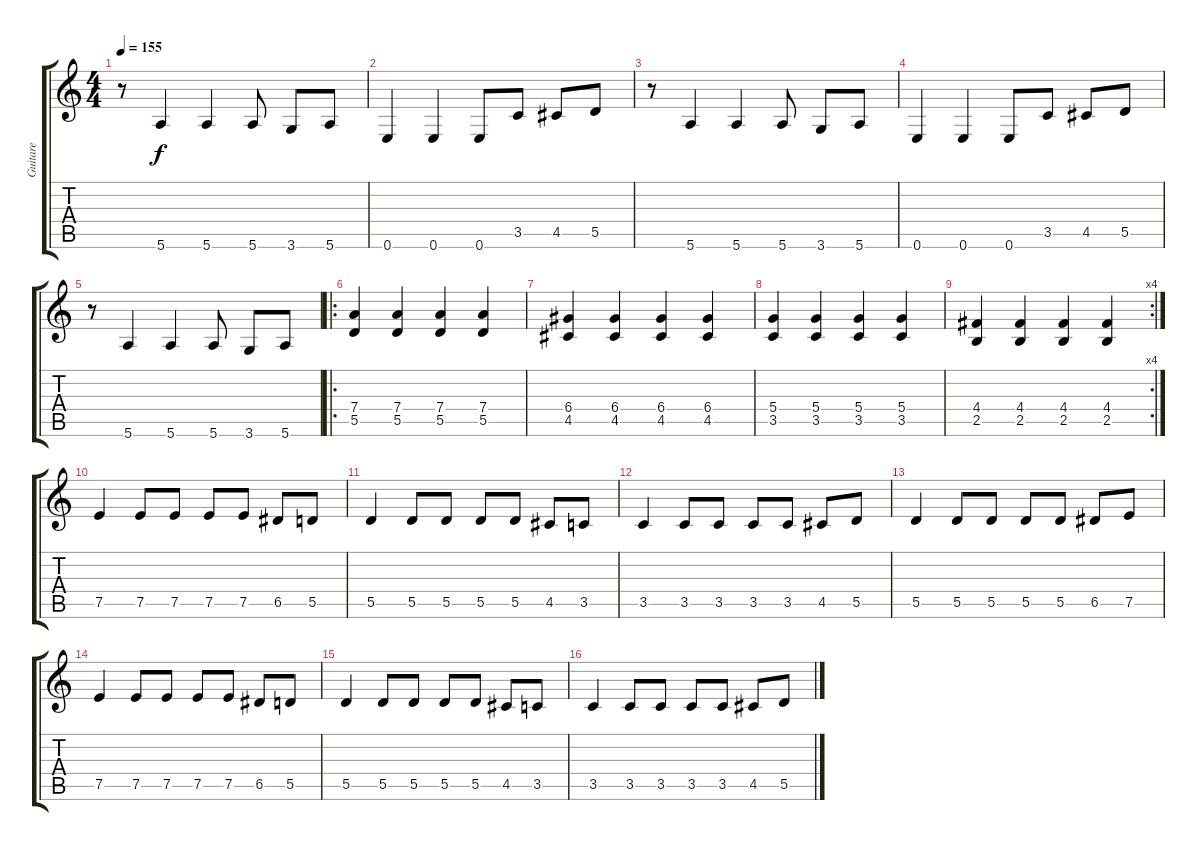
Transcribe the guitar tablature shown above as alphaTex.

\track ("Guitare" "Guitare") {instrument overdrivenguitar}
\staff {score tabs}
\tuning (E4 B3 G3 D3 A2 E2) {hide}
\ts (4 4)
\tempo 155
\clef g2
\ks c
r.8{dy f} 5.6.4 5.6.4 5.6.8 3.6.8 5.6.8 |
0.6.4 0.6.4 0.6.8 3.5.8 4.5.8 5.5.8 |
r.8 5.6.4 5.6.4 5.6.8 3.6.8 5.6.8 |
0.6.4 0.6.4 0.6.8 3.5.8 4.5.8 5.5.8 |
r.8 5.6.4 5.6.4 5.6.8 3.6.8 5.6.8 |
\ro
(7.4 5.5).4 (7.4 5.5).4 (7.4 5.5).4 (7.4 5.5).4 |
(6.4 4.5).4 (6.4 4.5).4 (6.4 4.5).4 (6.4 4.5).4 |
(5.4 3.5).4 (5.4 3.5).4 (5.4 3.5).4 (5.4 3.5).4 |
\rc 4
(4.4 2.5).4 (4.4 2.5).4 (4.4 2.5).4 (4.4 2.5).4 |
7.5.4 7.5.8 7.5.8 7.5.8 7.5.8 6.5.8 5.5.8 |
5.5.4 5.5.8 5.5.8 5.5.8 5.5.8 4.5.8 3.5.8 |
3.5.4 3.5.8 3.5.8 3.5.8 3.5.8 4.5.8 5.5.8 |
5.5.4 5.5.8 5.5.8 5.5.8 5.5.8 6.5.8 7.5.8 |
7.5.4 7.5.8 7.5.8 7.5.8 7.5.8 6.5.8 5.5.8 |
5.5.4 5.5.8 5.5.8 5.5.8 5.5.8 4.5.8 3.5.8 |
3.5.4 3.5.8 3.5.8 3.5.8 3.5.8 4.5.8 5.5.8
